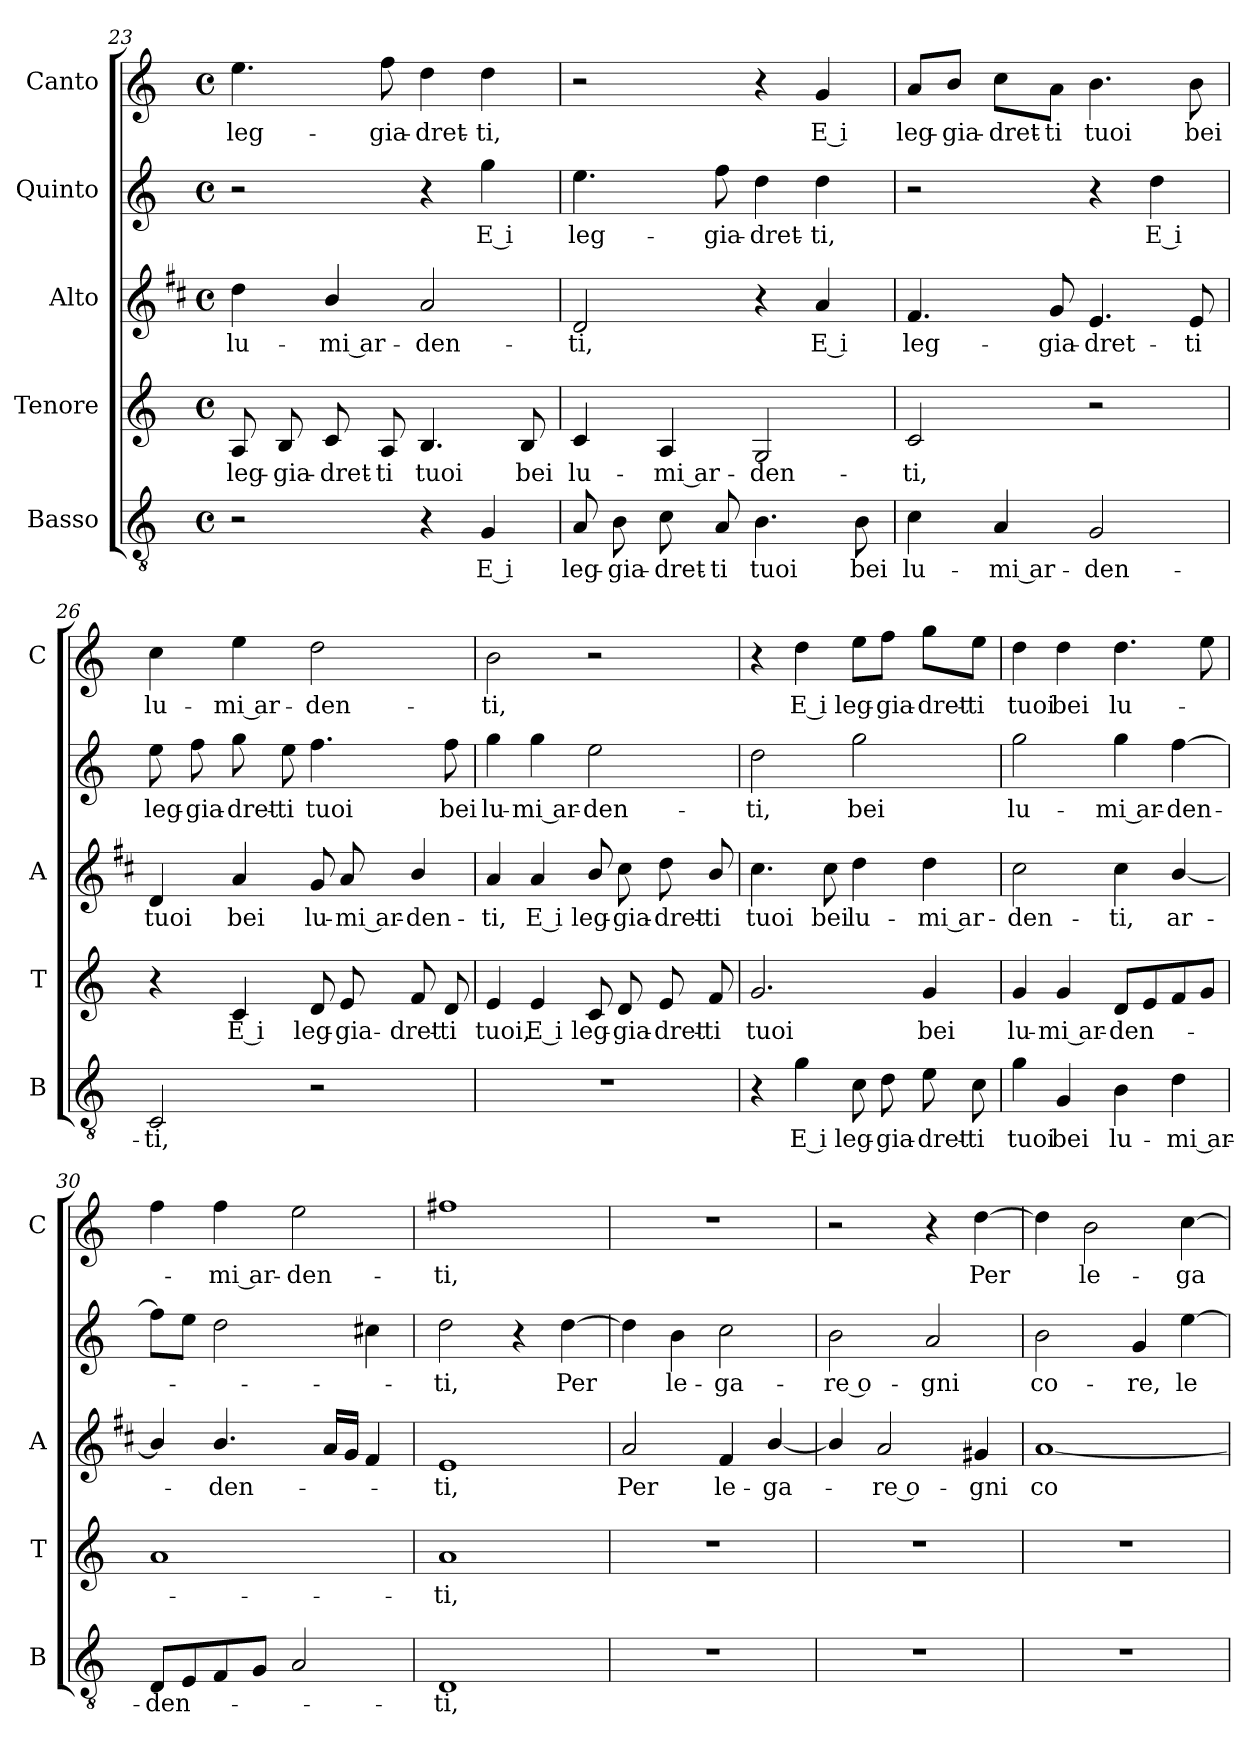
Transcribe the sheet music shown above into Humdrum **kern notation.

**kern	**text	**kern	**text	**kern	**text	**kern	**text	**kern	**text
*part5	*part5	*part4	*part4	*part3	*part3	*part2	*part2	*part1	*part1
*staff5	*staff5	*staff4	*staff4	*staff3	*staff3	*staff2	*staff2	*staff1	*staff1
*I"Basso	*	*I"Tenore	*	*I"Alto	*	*I"Quinto	*	*I"Canto	*
*I'B	*	*I'T	*	*I'A	*	*	*	*I'C	*
*clefGv2	*	*clefG2	*	*clefG2	*	*clefG2	*	*clefG2	*
*	*	*	*	*ITrd1c2	*	*	*	*	*
*k[]	*	*k[]	*	*k[]	*	*k[]	*	*k[]	*
*C:	*	*C:	*	*C:	*	*C:	*	*C:	*
*M4/4	*	*M4/4	*	*M4/4	*	*M4/4	*	*M4/4	*
*met(c)	*	*met(c)	*	*met(c)	*	*met(c)	*	*met(c)	*
=23	=23	=23	=23	=23	=23	=23	=23	=23	=23
!	!	!	!LO:LY:b	!	!LO:LY:b	!	!	!	!LO:LY:b
2r	.	8A/	leg-	4cc\	lu-	2r	.	4.ee\	leg-
!	!	!	!LO:LY:b	!	!	!	!	!	!
.	.	8B/	-gia-	.	.	.	.	.	.
!	!	!	!LO:LY:b	!	!LO:LY:b	!	!	!	!
.	.	8c/	-dret-	4a/	-mi ar-	.	.	.	.
!	!	!	!LO:LY:b	!	!	!	!	!	!LO:LY:b
.	.	8A/	-ti	.	.	.	.	8ff\	-gia-
!	!	!	!LO:LY:b	!	!LO:LY:b	!	!	!	!LO:LY:b
4r	.	4.B/	tuoi	2g/	-den-	4r	.	4dd\	-dret-
!	!LO:LY:b	!	!	!	!	!	!LO:LY:b	!	!LO:LY:b
4G/	E i	.	.	.	.	4gg\	E i	4dd\	-ti,
!	!	!	!LO:LY:b	!	!	!	!	!	!
.	.	8B/	bei	.	.	.	.	.	.
=24	=24	=24	=24	=24	=24	=24	=24	=24	=24
!	!LO:LY:b	!	!LO:LY:b	!	!LO:LY:b	!	!LO:LY:b	!	!
8A/	leg-	4c/	lu-	2c/	-ti,	4.ee\	leg-	2r	.
!	!LO:LY:b	!	!	!	!	!	!	!	!
8B\	-gia-	.	.	.	.	.	.	.	.
!	!LO:LY:b	!	!LO:LY:b	!	!	!	!	!	!
8c\	-dret-	4A/	-mi ar-	.	.	.	.	.	.
!	!LO:LY:b	!	!	!	!	!	!LO:LY:b	!	!
8A/	-ti	.	.	.	.	8ff\	-gia-	.	.
!	!LO:LY:b	!	!LO:LY:b	!	!	!	!LO:LY:b	!	!
4.B\	tuoi	2G/	-den-	4r	.	4dd\	-dret-	4r	.
!	!	!	!	!	!LO:LY:b	!	!LO:LY:b	!	!LO:LY:b
.	.	.	.	4g/	E i	4dd\	-ti,	4g/	E i
!	!LO:LY:b	!	!	!	!	!	!	!	!
8B\	bei	.	.	.	.	.	.	.	.
=25	=25	=25	=25	=25	=25	=25	=25	=25	=25
!	!LO:LY:b	!	!LO:LY:b	!	!LO:LY:b	!	!	!	!LO:LY:b
4c\	lu-	2c/	-ti,	4.e/	leg-	2r	.	8a/L	leg-
!	!	!	!	!	!	!	!	!	!LO:LY:b
.	.	.	.	.	.	.	.	8b/J	-gia-
!	!LO:LY:b	!	!	!	!	!	!	!	!LO:LY:b
4A/	-mi ar-	.	.	.	.	.	.	8cc\L	-dret-
!	!	!	!	!	!LO:LY:b	!	!	!	!LO:LY:b
.	.	.	.	8f/	-gia-	.	.	8a\J	-ti
!	!LO:LY:b	!	!	!	!LO:LY:b	!	!	!	!LO:LY:b
2G/	-den-	2r	.	4.d/	-dret-	4r	.	4.b\	tuoi
!	!	!	!	!	!	!	!LO:LY:b	!	!
.	.	.	.	.	.	4dd\	E i	.	.
!	!	!	!	!	!LO:LY:b	!	!	!	!LO:LY:b
.	.	.	.	8d/	-ti	.	.	8b\	bei
!!LO:LB:g=z
=26	=26	=26	=26	=26	=26	=26	=26	=26	=26
!	!LO:LY:b	!	!	!	!LO:LY:b	!	!LO:LY:b	!	!LO:LY:b
2C/	-ti,	4r	.	4c/	tuoi	8ee\	leg-	4cc\	lu-
!	!	!	!	!	!	!	!LO:LY:b	!	!
.	.	.	.	.	.	8ff\	-gia-	.	.
!	!	!	!LO:LY:b	!	!LO:LY:b	!	!LO:LY:b	!	!LO:LY:b
.	.	4c/	E i	4g/	bei	8gg\	-dret-	4ee\	-mi ar-
!	!	!	!	!	!	!	!LO:LY:b	!	!
.	.	.	.	.	.	8ee\	-ti	.	.
!	!	!	!LO:LY:b	!	!LO:LY:b	!	!LO:LY:b	!	!LO:LY:b
2r	.	8d/	leg-	8f/	lu-	4.ff\	tuoi	2dd\	-den-
!	!	!	!LO:LY:b	!	!LO:LY:b	!	!	!	!
.	.	8e/	-gia-	8g/	-mi ar-	.	.	.	.
!	!	!	!LO:LY:b	!	!LO:LY:b	!	!	!	!
.	.	8f/	-dret-	4a/	-den-	.	.	.	.
!	!	!	!LO:LY:b	!	!	!	!LO:LY:b	!	!
.	.	8d/	-ti	.	.	8ff\	bei	.	.
=27	=27	=27	=27	=27	=27	=27	=27	=27	=27
!	!	!	!LO:LY:b	!	!LO:LY:b	!	!LO:LY:b	!	!LO:LY:b
1r	.	4e/	tuoi,	4g/	-ti,	4gg\	lu-	2b\	-ti,
!	!	!	!LO:LY:b	!	!LO:LY:b	!	!LO:LY:b	!	!
.	.	4e/	E i	4g/	E i	4gg\	-mi ar-	.	.
!	!	!	!LO:LY:b	!	!LO:LY:b	!	!LO:LY:b	!	!
.	.	8c/	leg-	8a/	leg-	2ee\	-den-	2r	.
!	!	!	!LO:LY:b	!	!LO:LY:b	!	!	!	!
.	.	8d/	-gia-	8b\	-gia-	.	.	.	.
!	!	!	!LO:LY:b	!	!LO:LY:b	!	!	!	!
.	.	8e/	-dret-	8cc\	-dret-	.	.	.	.
!	!	!	!LO:LY:b	!	!LO:LY:b	!	!	!	!
.	.	8f/	-ti	8a/	-ti	.	.	.	.
=28	=28	=28	=28	=28	=28	=28	=28	=28	=28
!	!	!	!LO:LY:b	!	!LO:LY:b	!	!LO:LY:b	!	!
4r	.	2.g/	tuoi	4.b\	tuoi	2dd\	-ti,	4r	.
!	!LO:LY:b	!	!	!	!	!	!	!	!LO:LY:b
4g\	E i	.	.	.	.	.	.	4dd\	E i
!	!	!	!	!	!LO:LY:b	!	!	!	!
.	.	.	.	8b\	bei	.	.	.	.
!	!LO:LY:b	!	!	!	!LO:LY:b	!	!LO:LY:b	!	!LO:LY:b
8c\	leg-	.	.	4cc\	lu-	2gg\	bei	8ee\L	leg-
!	!LO:LY:b	!	!	!	!	!	!	!	!LO:LY:b
8d\	-gia-	.	.	.	.	.	.	8ff\J	-gia-
!	!LO:LY:b	!	!LO:LY:b	!	!LO:LY:b	!	!	!	!LO:LY:b
8e\	-dret-	4g/	bei	4cc\	-mi ar-	.	.	8gg\L	-dret-
!	!LO:LY:b	!	!	!	!	!	!	!	!LO:LY:b
8c\	-ti	.	.	.	.	.	.	8ee\J	-ti
=29	=29	=29	=29	=29	=29	=29	=29	=29	=29
!	!LO:LY:b	!	!LO:LY:b	!	!LO:LY:b	!	!LO:LY:b	!	!LO:LY:b
4g\	tuoi	4g/	lu-	2b\	-den-	2gg\	lu-	4dd\	tuoi
!	!LO:LY:b	!	!LO:LY:b	!	!	!	!	!	!LO:LY:b
4G/	bei	4g/	-mi ar-	.	.	.	.	4dd\	bei
!	!LO:LY:b	!	!LO:LY:b	!	!LO:LY:b	!	!LO:LY:b	!	!LO:LY:b
4B\	lu-	8d/L	-den-	4b\	-ti,	4gg\	-mi ar-	4.dd\	lu-
.	.	8e/	.	.	.	.	.	.	.
!	!LO:LY:b	!	!	!	!LO:LY:b	!	!LO:LY:b	!	!
4d\	-mi ar-	8f/	.	[4a/	ar-	[4ff\	-den-	.	.
.	.	8g/J	.	.	.	.	.	8ee\	.
=30	=30	=30	=30	=30	=30	=30	=30	=30	=30
!	!LO:LY:b	!	!	!	!	!	!	!	!
8D/L	-den-	1a	.	4a/]	.	8ff\L]	.	4ff\	.
8E/	.	.	.	.	.	8ee\J	.	.	.
!	!	!	!	!	!LO:LY:b	!	!	!	!LO:LY:b
8F/	.	.	.	4.a/	-den-	2dd\	.	4ff\	-mi ar-
8G/J	.	.	.	.	.	.	.	.	.
!	!	!	!	!	!	!	!	!	!LO:LY:b
2A/	.	.	.	.	.	.	.	2ee\	-den-
.	.	.	.	16g/LL	.	.	.	.	.
.	.	.	.	16f/JJ	.	.	.	.	.
.	.	.	.	4e/	.	4cc#X\	.	.	.
!!LO:LB:g=z
=31	=31	=31	=31	=31	=31	=31	=31	=31	=31
!	!LO:LY:b	!	!LO:LY:b	!	!LO:LY:b	!	!LO:LY:b	!	!LO:LY:b
1D	-ti,	1a	-ti,	1d	-ti,	2dd\	-ti,	1ff#X	-ti,
.	.	.	.	.	.	4r	.	.	.
!	!	!	!	!	!	!	!LO:LY:b	!	!
.	.	.	.	.	.	[4dd\	Per	.	.
=32	=32	=32	=32	=32	=32	=32	=32	=32	=32
!	!	!	!	!	!LO:LY:b	!	!	!	!
1r	.	1r	.	2g/	Per	4dd\]	.	1r	.
!	!	!	!	!	!	!	!LO:LY:b	!	!
.	.	.	.	.	.	4b\	le-	.	.
!	!	!	!	!	!LO:LY:b	!	!LO:LY:b	!	!
.	.	.	.	4e/	le-	2cc\	-ga-	.	.
!	!	!	!	!	!LO:LY:b	!	!	!	!
.	.	.	.	[4a/	-ga-	.	.	.	.
=33	=33	=33	=33	=33	=33	=33	=33	=33	=33
!	!	!	!	!	!	!	!LO:LY:b	!	!
1r	.	1r	.	4a/]	.	2b\	-re o-	2r	.
!	!	!	!	!	!LO:LY:b	!	!	!	!
.	.	.	.	2g/	-re o-	.	.	.	.
!	!	!	!	!	!	!	!LO:LY:b	!	!
.	.	.	.	.	.	2a/	-gni	4r	.
!	!	!	!	!	!LO:LY:b	!	!	!	!LO:LY:b
.	.	.	.	4f#X/	-gni	.	.	[4dd\	Per
=34	=34	=34	=34	=34	=34	=34	=34	=34	=34
!	!	!	!	!	!LO:LY:b	!	!LO:LY:b	!	!
1r	.	1r	.	[1g	co-	2b\	co-	4dd\]	.
!	!	!	!	!	!	!	!	!	!LO:LY:b
.	.	.	.	.	.	.	.	2b\	le-
!	!	!	!	!	!	!	!LO:LY:b	!	!
.	.	.	.	.	.	4g/	-re,	.	.
!	!	!	!	!	!	!	!LO:LY:b	!	!LO:LY:b
.	.	.	.	.	.	[4ee\	le-	[4cc\	-ga-
=	=	=	=	=	=	=	=	=	=
*-	*-	*-	*-	*-	*-	*-	*-	*-	*-
